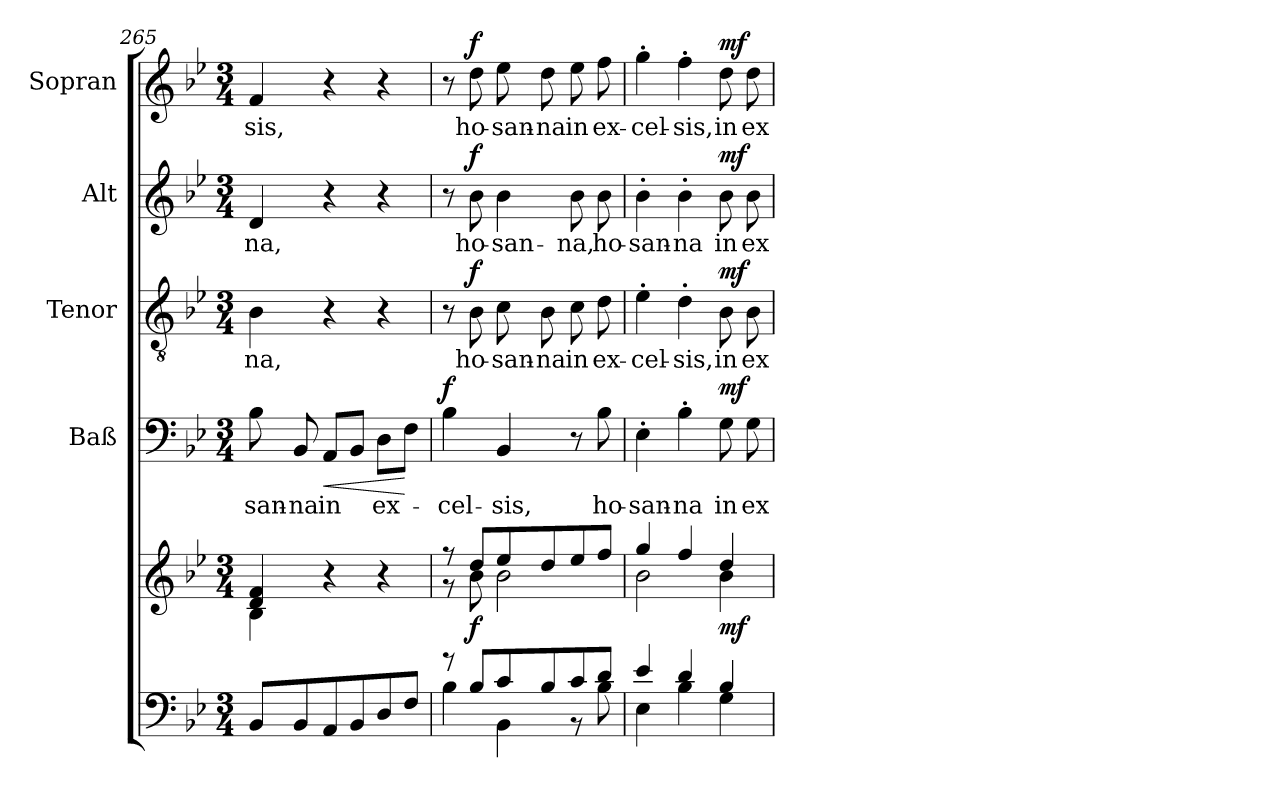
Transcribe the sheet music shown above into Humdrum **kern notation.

**kern	**kern	**dynam	**kern	**text	**dynam	**kern	**text	**dynam	**kern	**text	**dynam	**kern	**text	**dynam
*part5	*part5	*part5	*part4	*part4	*part4	*part3	*part3	*part3	*part2	*part2	*part2	*part1	*part1	*part1
*staff6	*staff5	*staff5/6	*staff4	*staff4	*staff4	*staff3	*staff3	*staff3	*staff2	*staff2	*staff2	*staff1	*staff1	*staff1
*	*	*	*I"Baß	*	*	*I"Tenor	*	*	*I"Alt	*	*	*I"Sopran	*	*
*	*	*	*I'Baß	*	*	*I'Ten	*	*	*I'Alt	*	*	*I'Sop	*	*
*clefF4	*clefG2	*	*clefF4	*	*	*clefGv2	*	*	*clefG2	*	*	*clefG2	*	*
*k[b-e-]	*k[b-e-]	*	*k[b-e-]	*	*	*k[b-e-]	*	*	*k[b-e-]	*	*	*k[b-e-]	*	*
*B-:	*B-:	*	*B-:	*	*	*B-:	*	*	*B-:	*	*	*B-:	*	*
*M3/4	*M3/4	*	*M3/4	*	*	*M3/4	*	*	*M3/4	*	*	*M3/4	*	*
=265	=265	=265	=265	=265	=265	=265	=265	=265	=265	=265	=265	=265	=265	=265
*	*^	*	*	*	*	*	*	*	*	*	*	*	*	*
!	!	!	!	!	!LO:LY:b	!	!	!LO:LY:b	!	!	!LO:LY:b	!	!	!LO:LY:b	!
8BB-/L	4d/ 4f/	4B-\	.	8B-\	-san-	.	4B-\	-na,	.	4d/	-na,	.	4f/	-sis,	.
!	!	!	!	!	!LO:LY:b	!	!	!	!	!	!	!	!	!	!
8BB-/	.	.	.	8BB-/	-na	.	.	.	.	.	.	.	.	.	.
!	!	!	!	!	!LO:LY:b	!LO:HP:b	!	!	!	!	!	!	!	!	!
8AA/	4r	2ryy	.	8AA/L	in	<	4r	.	.	4r	.	.	4r	.	.
8BB-/	.	.	.	8BB-/J	.	.	.	.	.	.	.	.	.	.	.
!	!	!	!	!	!LO:LY:b	!	!	!	!	!	!	!	!	!	!
8D/	4r	.	.	8D\L	ex-	.	4r	.	.	4r	.	.	4r	.	.
8F/J	.	.	.	8F\J	.	[	.	.	.	.	.	.	.	.	.
!!LO:PB:g=z
=266	=266	=266	=266	=266	=266	=266	=266	=266	=266	=266	=266	=266	=266	=266	=266
*^	*	*	*	*	*	*	*	*	*	*	*	*	*	*	*
!	!	!	!	!	!	!LO:LY:b	!LO:DY:a	!	!	!	!	!	!	!	!	!
8rf	4B-\	8r	8r	.	4B-\	-cel-	f	8r	.	.	8r	.	.	8r	.	.
!	!	!	!	!LO:DY:b	!	!	!	!	!LO:LY:b	!LO:DY:a	!	!LO:LY:b	!LO:DY:a	!	!LO:LY:b	!LO:DY:a
8B-/L	.	8dd/L	8b-\	f	.	.	.	8B-\	ho-	f	8b-\	ho-	f	8dd\	ho-	f
!	!	!	!	!	!	!LO:LY:b	!	!	!LO:LY:b	!	!	!LO:LY:b	!	!	!LO:LY:b	!
8c/	4BB-\	8ee-/	2b-\	.	4BB-/	-sis,	.	8c\	-san-	.	4b-\	-san-	.	8ee-\	-san-	.
!	!	!	!	!	!	!	!	!	!LO:LY:b	!	!	!	!	!	!LO:LY:b	!
8B-/	.	8dd/	.	.	.	.	.	8B-\	-na	.	.	.	.	8dd\	-na	.
!	!	!	!	!	!	!	!	!	!LO:LY:b	!	!	!LO:LY:b	!	!	!LO:LY:b	!
8c/	8r	8ee-/	.	.	8r	.	.	8c\	in	.	8b-\	-na,	.	8ee-\	in	.
!	!	!	!	!	!	!LO:LY:b	!	!	!LO:LY:b	!	!	!LO:LY:b	!	!	!LO:LY:b	!
8d/J	8B-\	8ff/J	.	.	8B-\	ho-	.	8d\	ex-	.	8b-\	ho-	.	8ff\	ex-	.
=267	=267	=267	=267	=267	=267	=267	=267	=267	=267	=267	=267	=267	=267	=267	=267	=267
!	!	!	!	!	!	!LO:LY:b	!	!	!LO:LY:b	!	!	!LO:LY:b	!	!	!LO:LY:b	!
4e-/	4E-\	4gg/	2b-\	.	4E-'>\	-san-	.	4e-'>\	-cel-	.	4b-'>\	-san-	.	4gg'>\	-cel-	.
!	!	!	!	!	!	!LO:LY:b	!	!	!LO:LY:b	!	!	!LO:LY:b	!	!	!LO:LY:b	!
4d/	4B-\	4ff/	.	.	4B-'>\	-na	.	4d'>\	-sis,	.	4b-'>\	-na	.	4ff'>\	-sis,	.
!	!	!	!	!LO:DY:b	!	!LO:LY:b	!LO:DY:a	!	!LO:LY:b	!LO:DY:a	!	!LO:LY:b	!LO:DY:a	!	!LO:LY:b	!LO:DY:a
4B-/	4G\	4dd/	4b-\	mf	8G\	in	mf	8B-\	in	mf	8b-\	in	mf	8dd\	in	mf
!	!	!	!	!	!	!LO:LY:b	!	!	!LO:LY:b	!	!	!LO:LY:b	!	!	!LO:LY:b	!
.	.	.	.	.	8G\	ex-	.	8B-\	ex-	.	8b-\	ex-	.	8dd\	ex-	.
*v	*v	*	*	*	*	*	*	*	*	*	*	*	*	*	*	*
*	*v	*v	*	*	*	*	*	*	*	*	*	*	*	*	*
=	=	=	=	=	=	=	=	=	=	=	=	=	=	=
*-	*-	*-	*-	*-	*-	*-	*-	*-	*-	*-	*-	*-	*-	*-
